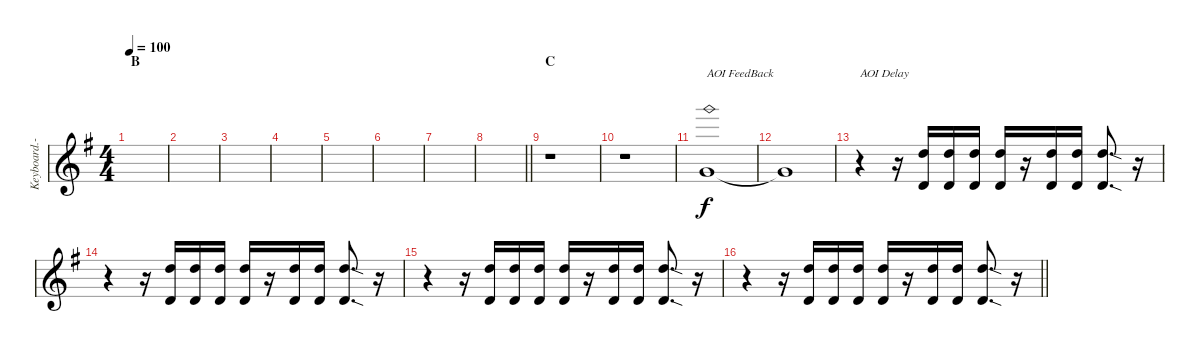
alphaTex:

\track ("Keyboard.-I" "Keyboard.-") {instrument lead2sawtooth}
\staff {score}
\tuning (D4 A3 F3 C3 G2 C2) {hide}
\ts (4 4)
\section ("" "B")
\tempo 100
\clef g2
\ks g
|
|
|
|
|
|
|
\barLineRight lightlight
|
\section ("" "C")
r.1 |
r.1{volume 3} |
5.1{ah 24}.1{txt "AOI FeedBack" volume 7 balance 0 instrument overdrivenguitar} |
5.1{t}.1 |
r.4{txt "AOI Delay" instrument distortionguitar} r.16 (12.1 9.3).16 (12.1 9.3).16 (12.1 9.3).16 (12.1 9.3).16 r.16 (12.1 9.3).16 (12.1 9.3).16 (12.1{sod} 9.3{sod}).8{d} r.16 |
r.4 r.16 (12.1 9.3).16 (12.1 9.3).16 (12.1 9.3).16 (12.1 9.3).16 r.16 (12.1 9.3).16 (12.1 9.3).16 (12.1{sod} 9.3{sod}).8{d} r.16 |
r.4 r.16 (12.1 9.3).16 (12.1 9.3).16 (12.1 9.3).16 (12.1 9.3).16 r.16 (12.1 9.3).16 (12.1 9.3).16 (12.1{sod} 9.3{sod}).8{d} r.16 |
\barLineRight lightlight
r.4 r.16 (12.1 9.3).16 (12.1 9.3).16 (12.1 9.3).16 (12.1 9.3).16 r.16 (12.1 9.3).16 (12.1 9.3).16 (12.1{sod} 9.3{sod}).8{d} r.16
